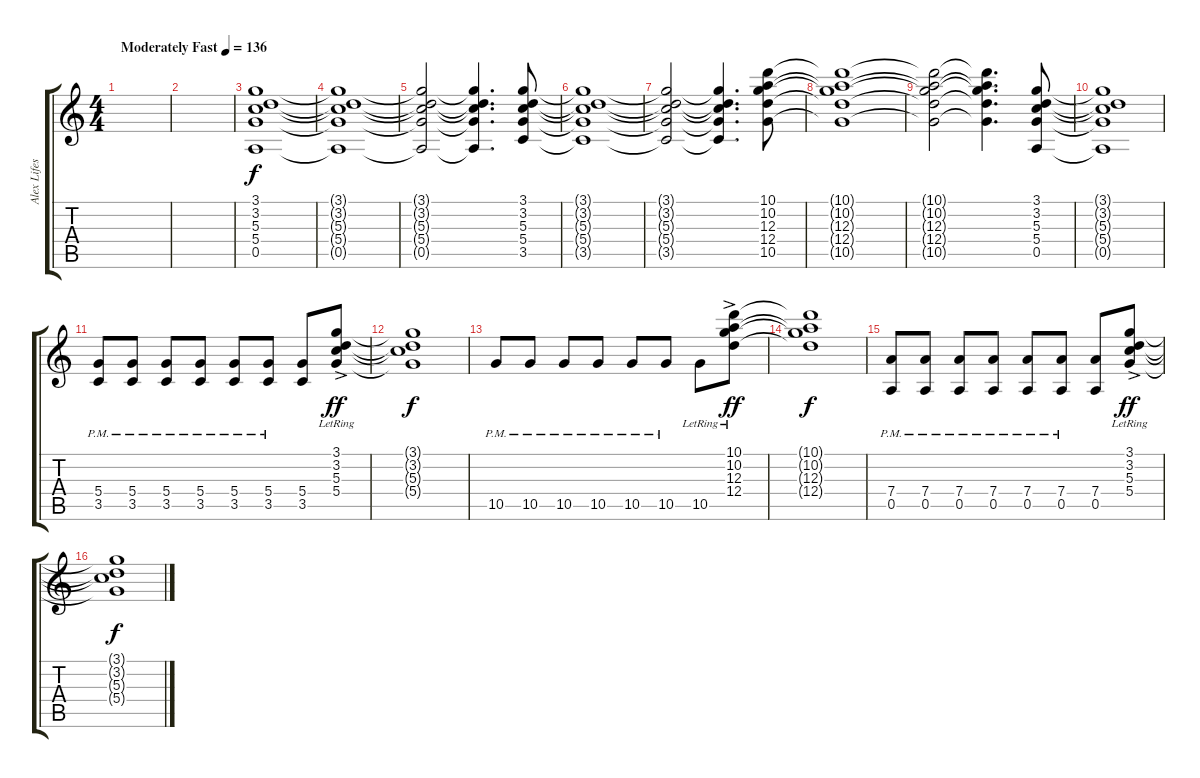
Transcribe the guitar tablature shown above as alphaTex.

\track ("Alex Lifeson" "Alex Lifes") {instrument overdrivenguitar}
\staff {score tabs}
\tuning (E4 B3 G3 D3 A2 E2) {hide}
\ts (4 4)
\tempo (136 "Moderately Fast")
\clef g2
\ks c
|
|
(3.1 3.2 5.3 5.4 0.5).1{volume 16 instrument overdrivenguitar} |
(3.1{t} 3.2{t} 5.3{t} 5.4{t} 0.5{t}).1 |
(3.1{t} 3.2{t} 5.3{t} 5.4{t} 0.5{t}).2 (3.1{t} 3.2{t} 5.3{t} 5.4{t} 0.5{t}).4{d} (3.1 3.2 5.3 5.4 3.5).8 |
(3.1{t} 3.2{t} 5.3{t} 5.4{t} 3.5{t}).1 |
(3.1{t} 3.2{t} 5.3{t} 5.4{t} 3.5{t}).2 (3.1{t} 3.2{t} 5.3{t} 5.4{t} 3.5{t}).4{d} (10.1 10.2 12.3 12.4 10.5).8 |
(10.1{t} 10.2{t} 12.3{t} 12.4{t} 10.5{t}).1 |
(10.1{t} 10.2{t} 12.3{t} 12.4{t} 10.5{t}).2 (10.1{t} 10.2{t} 12.3{t} 12.4{t} 10.5{t}).4{d} (3.1 3.2 5.3 5.4 0.5).8 |
(3.1{t} 3.2{t} 5.3{t} 5.4{t} 0.5{t}).1 |
(5.4{pm} 3.5{pm}).8{instrument overdrivenguitar} (5.4{pm} 3.5{pm}).8 (5.4{pm} 3.5{pm}).8 (5.4{pm} 3.5{pm}).8 (5.4{pm} 3.5{pm}).8 (5.4{pm} 3.5{pm}).8 (5.4 3.5).8 (3.1{ac lr} 3.2{ac lr} 5.3{ac lr} 5.4{ac lr}).8{dy ff} |
(3.1{t} 3.2{t} 5.3{t} 5.4{t}).1{dy f} |
10.5{pm}.8 10.5{pm}.8 10.5{pm}.8 10.5{pm}.8 10.5{pm}.8 10.5{pm}.8 10.5{lr}.8 (10.1{ac lr} 10.2{ac lr} 12.3{ac lr} 12.4{ac lr}).8{dy ff} |
(10.1{t} 10.2{t} 12.3{t} 12.4{t}).1{dy f} |
(7.4{pm} 0.5{pm}).8 (7.4{pm} 0.5{pm}).8 (7.4{pm} 0.5{pm}).8 (7.4{pm} 0.5{pm}).8 (7.4{pm} 0.5{pm}).8 (7.4{pm} 0.5{pm}).8 (7.4 0.5).8 (3.1{ac lr} 3.2{ac lr} 5.3{ac lr} 5.4{ac lr}).8{dy ff} |
(3.1{t} 3.2{t} 5.3{t} 5.4{t}).1{dy f}
